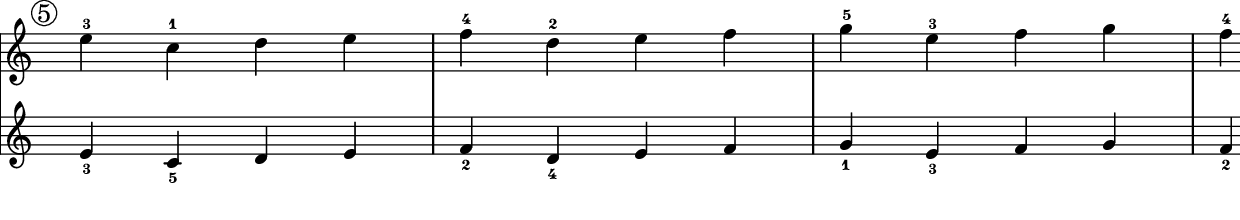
%% Generated by lilypond-book
%% Options: [indent=0\mm]
\include "lilypond-book-preamble.ly"


% ****************************************************************
% Start cut-&-pastable-section
% ****************************************************************



\paper {
  indent = 0\mm
}

\layout {
  
}





% ****************************************************************
% ly snippet:
% ****************************************************************
\sourcefileline 110

\include "italiano.ly" #(set-global-staff-size 17.82 )
destra = \relative do'' { { \mark \markup { \circle 5 }
   mi4-3 do-1 re mi  fa-4 re-2 mi fa  sol-5 mi-3 fa sol  fa-4 re-2 mi fa  \bar "|." } }
sinistra = \relative do' { { \override Fingering #'direction = #DOWN
   mi4-3 do-5 re mi  fa-2 re-4 mi fa  sol-1 mi-3 fa sol  fa-2 re-4 mi fa  \bar "|." } }
\paper {    #(set-paper-size "a4")  ragged-last = ##f }
\score { <<
\new PianoStaff <<  
\new Staff   << 
   \clef "treble" \override Staff.TimeSignature #'transparent = ##t  
   \override Stem #'direction = #down      \destra             >>
\new Staff   <<
   \clef "treble" \override Staff.TimeSignature #'transparent = ##t 
   \override Stem #'direction = #up           \sinistra        >>
>> >>
\layout { indent = #0 line-width = #268 } }



% ****************************************************************
% end ly snippet
% ****************************************************************
